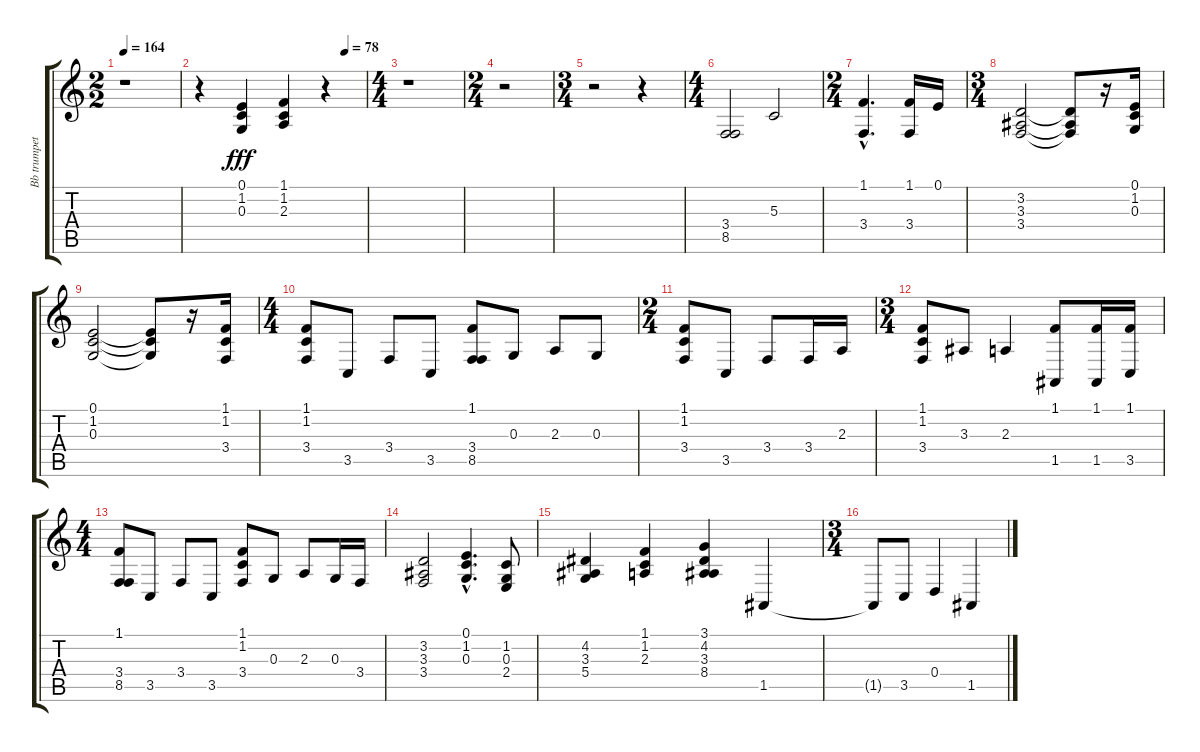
\track ("Bb trumpet" "Bb trumpet") {instrument trumpet}
\staff {score tabs}
\tuning (E4 B3 G3 D3 A2 E2) {hide}
\ts (2 2)
\tempo 164
\clef g2
\ks c
r.1{dy fff} |
\tempo (78 0.875)
r.4 (0.1 1.2 0.3).4 (1.1 1.2 2.3).4 r.4 |
\ts (4 4)
r.1 |
\ts (2 4)
r.2 |
\ts (3 4)
r.2 r.4 |
\ts (4 4)
(3.4 8.5).2 5.3.2 |
\ts (2 4)
(1.1{hac} 3.4{hac}).4{d} (1.1 3.4).16 0.1.16 |
\ts (3 4)
(3.2 3.3 3.4).2 (3.2{t} 3.3{t} 3.4{t}).8 r.16 (0.1 1.2 0.3).16 |
(0.1 1.2 0.3).2 (0.1{t} 1.2{t} 0.3{t}).8 r.16 (1.1 1.2 3.4).16 |
\ts (4 4)
(1.1 1.2 3.4).8 3.5.8 3.4.8 3.5.8 (1.1 3.4 8.5).8 0.3.8 2.3.8 0.3.8 |
\ts (2 4)
(1.1 1.2 3.4).8 3.5.8 3.4.8 3.4.16 2.3.16 |
\ts (3 4)
(1.1 1.2 3.4).8 3.3.8 2.3.4 (1.1 1.5).8 (1.1 1.5).16 (1.1 3.5).16 |
\ts (4 4)
(1.1 3.4 8.5).8 3.5.8 3.4.8 3.5.8 (1.1 1.2 3.4).8 0.3.8 2.3.8 0.3.16 3.4.16 |
(3.2 3.3 3.4).2 (0.1{hac} 1.2{hac} 0.3{hac}).4{d} (1.2 0.3 2.4).8 |
(4.2 3.3 5.4).4 (1.1 1.2 2.3).4 (3.1 4.2 3.3 8.4).4 1.5.4 |
\ts (3 4)
1.5{t}.8 3.5.8 0.4.4 1.5.4
